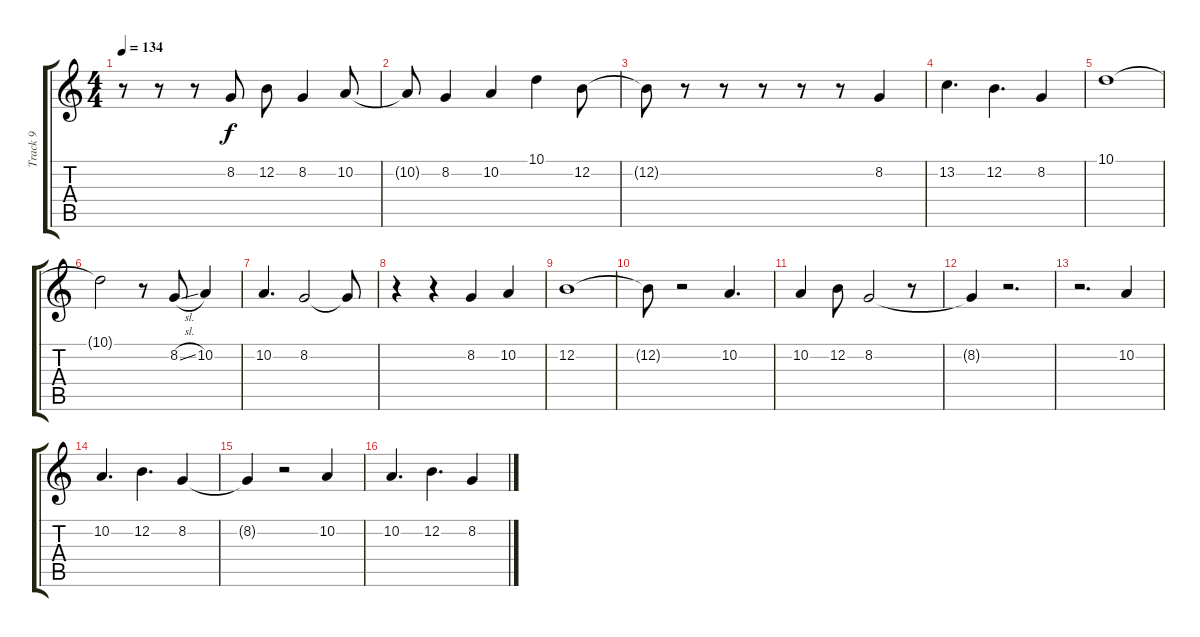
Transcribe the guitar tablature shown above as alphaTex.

\track ("Track 9" "Track 9") {instrument recorder}
\staff {score tabs}
\tuning (E4 B3 G3 D3 A2 E2) {hide}
\ts (4 4)
\tempo 134
\clef g2
\ks c
r.8{dy f} r.8 r.8 8.2.8 12.2.8 8.2.4 10.2.8 |
10.2{t}.8 8.2.4 10.2.4 10.1.4 12.2.8 |
12.2{t}.8 r.8 r.8 r.8 r.8 r.8 8.2.4 |
13.2.4{d} 12.2.4{d} 8.2.4 |
10.1.1 |
10.1{t}.2 r.8 8.2{sl}.8 10.2.4 |
10.2.4{d} 8.2.2 8.2{t}.8 |
r.4 r.4 8.2.4 10.2.4 |
12.2.1 |
12.2{t}.8 r.2 10.2.4{d} |
10.2.4 12.2.8 8.2.2 r.8 |
8.2{t}.4 r.2{d} |
r.2{d} 10.2.4 |
10.2.4{d} 12.2.4{d} 8.2.4 |
8.2{t}.4 r.2 10.2.4 |
10.2.4{d} 12.2.4{d} 8.2.4
